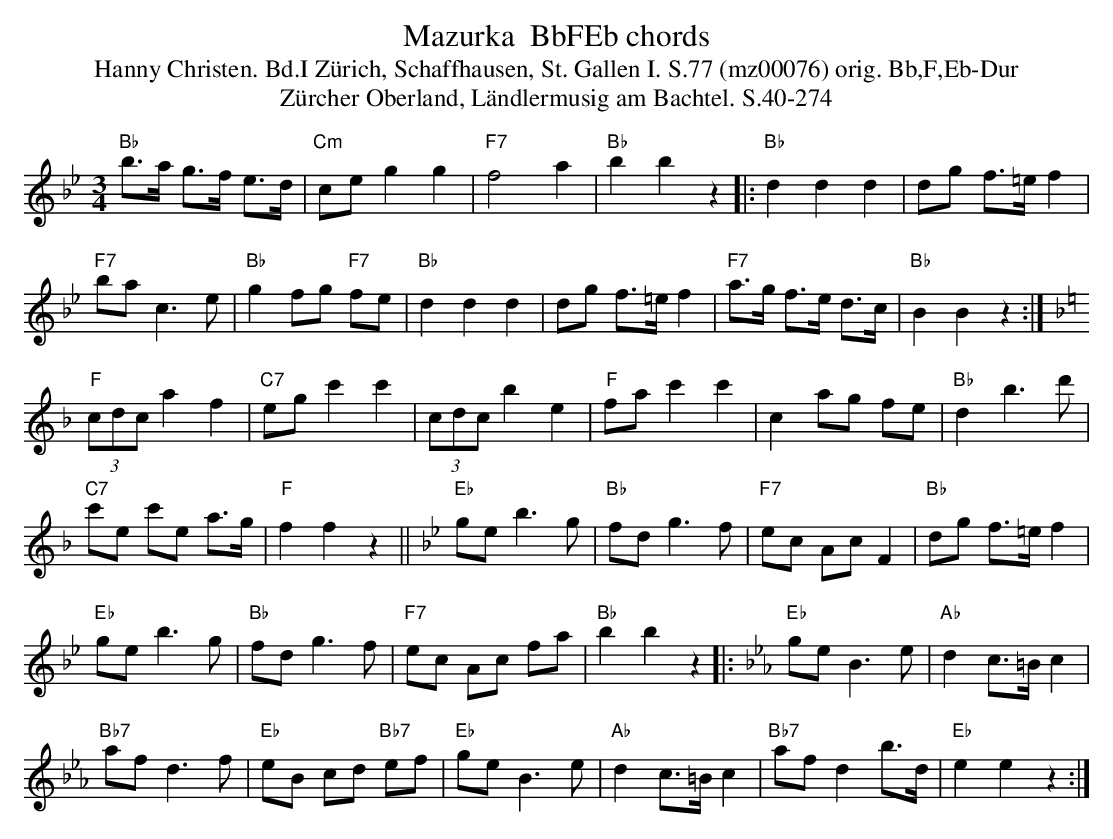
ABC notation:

X:1
T: Mazurka  BbFEb chords
T:Hanny Christen. Bd.I Zürich, Schaffhausen, St. Gallen I. S.77 (mz00076) orig. Bb,F,Eb-Dur
T: Z\"urcher Oberland, L\"andlermusig am Bachtel. S.40-274
M:3/4
L:1/8
K:Bb %%MIDI gchordon
"Bb"b>a g>f e>d | "Cm"ceg2g2 | "F7"f4a2 | "Bb"b2b2z2 |: "Bb"d2d2d2 | dg f>=ef2 |
"F7"bac3e | "Bb"g2fg "F7"fe | "Bb"d2d2d2 | dg f>=ef2 | "F7"a>g f>e d>c | "Bb"B2B2z2 :| [K:F]
"F"(3cdc a2f2 | "C7"egc'2c'2 | (3cdc b2e2 | "F"fac'2c'2 | c2ag fe | "Bb"d2b3d' |
"C7"c'e c'e a>g | "F"f2f2z2 || [K:Bb] "Eb"geb3g | "Bb"fdg3f | "F7"ec AcF2 | "Bb"dg f>=ef2 |
"Eb"ge b3g | "Bb"fdg3f | "F7"ec Ac fa | "Bb"b2b2z2 |: [K:Eb] "Eb"geB3e | "Ab"d2c>=Bc2 |
"Bb7"afd3f | "Eb"eB cd "Bb7"ef | "Eb"geB3e | "Ab"d2c>=Bc2 | "Bb7"afd2b>d | "Eb"e2e2z2 :|
